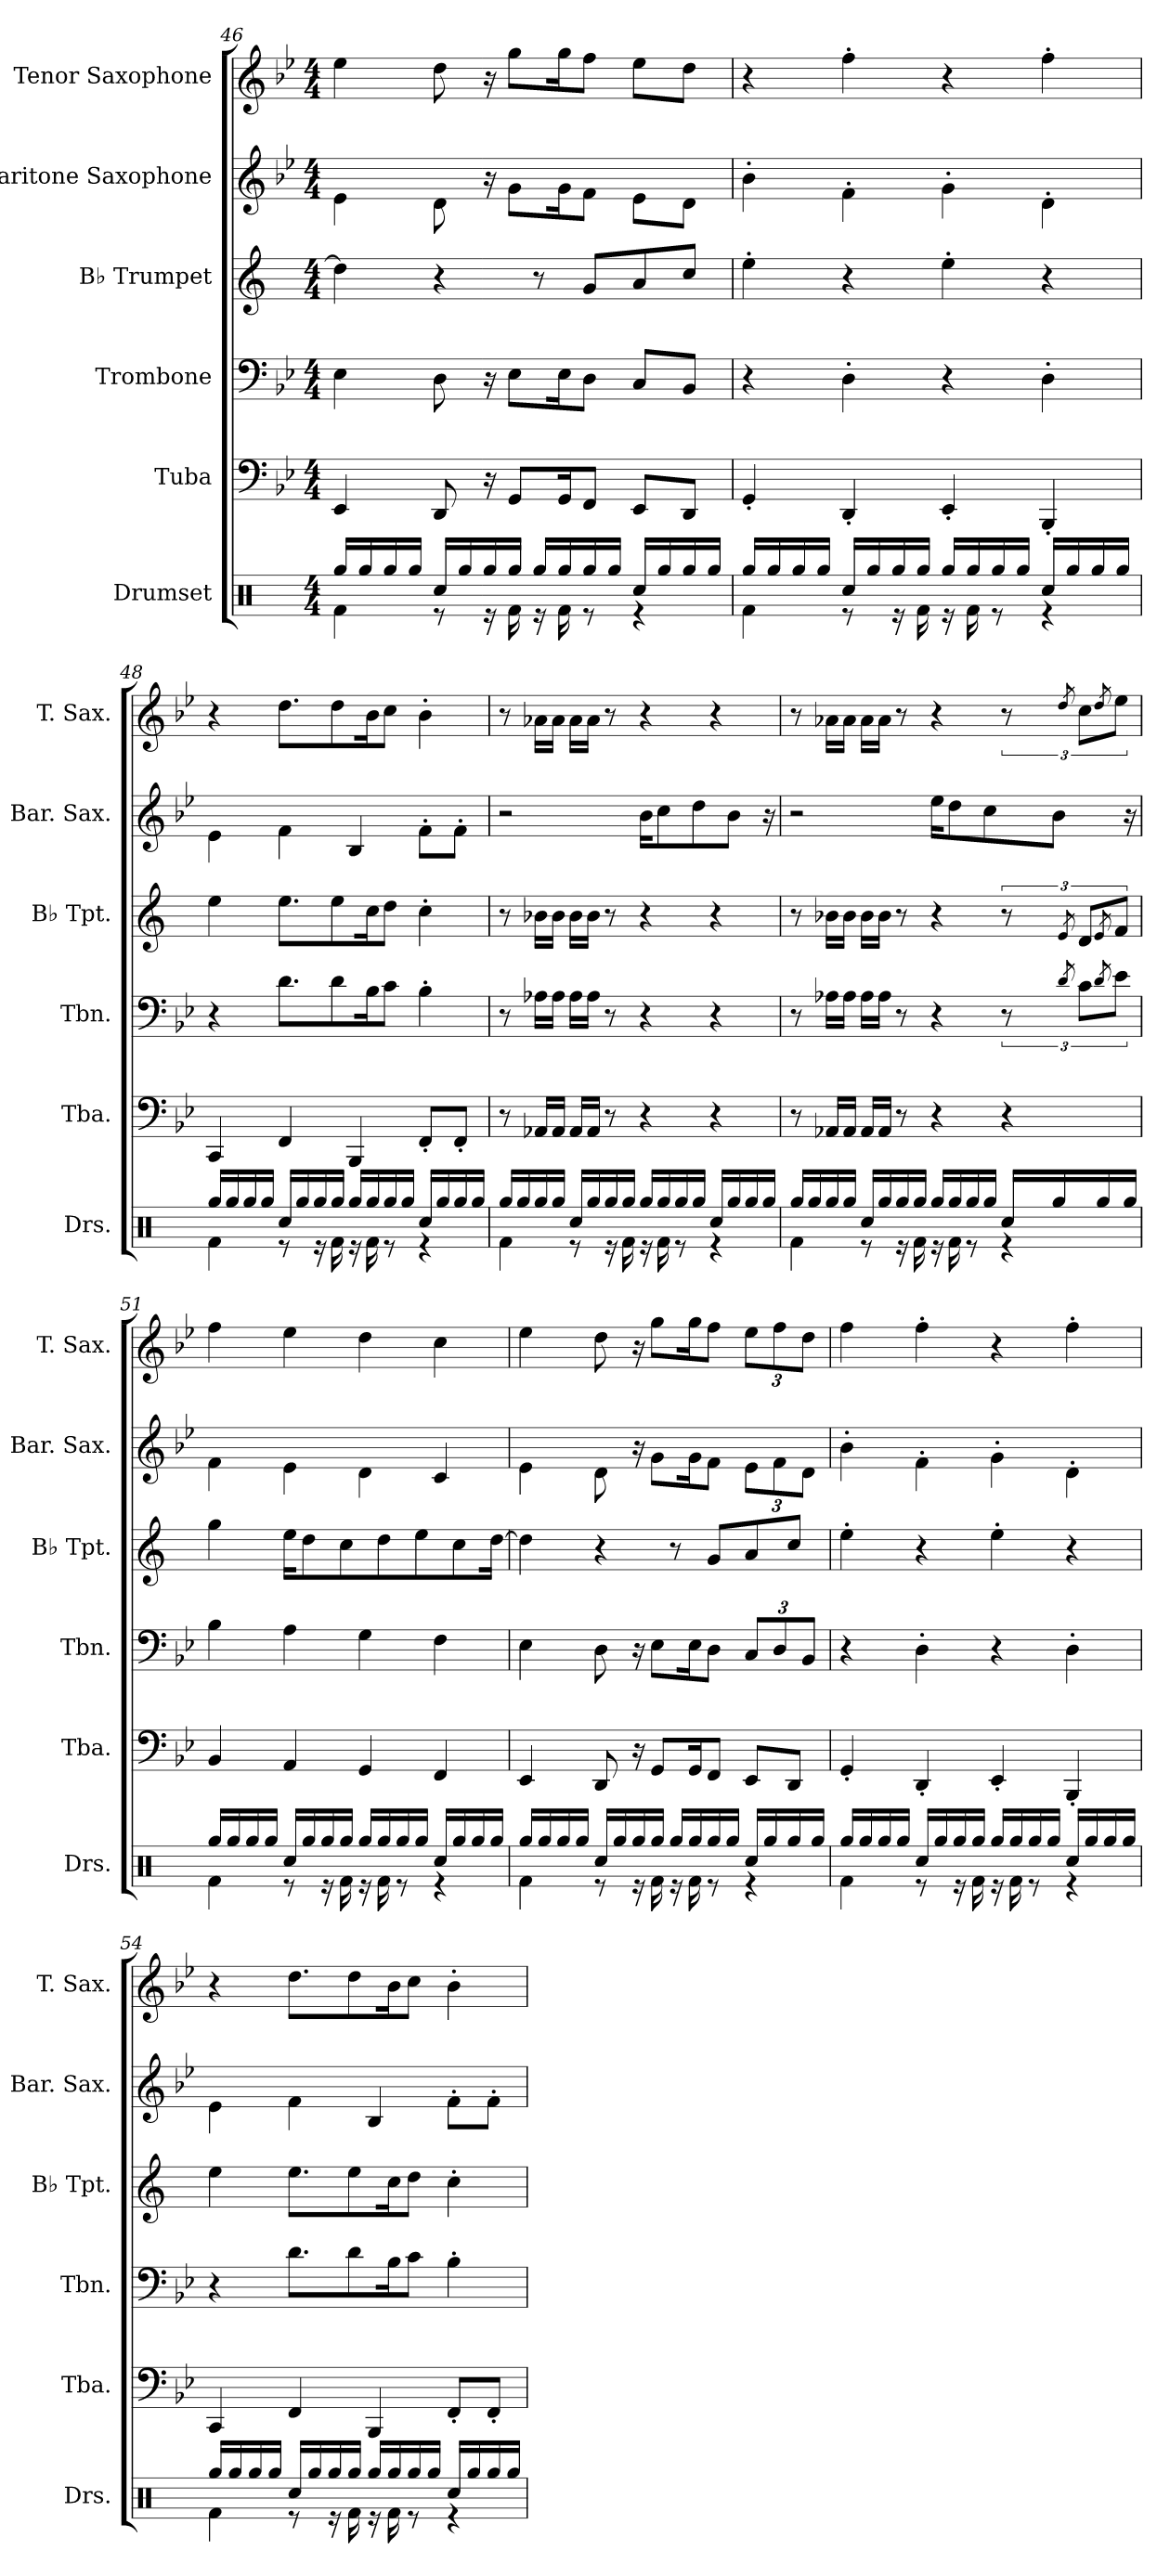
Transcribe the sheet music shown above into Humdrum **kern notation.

**kern	**kern	**kern	**kern	**kern	**kern
*part6	*part5	*part4	*part3	*part2	*part1
*staff6	*staff5	*staff4	*staff3	*staff2	*staff1
*I"Drumset	*I"Tuba	*I"Trombone	*I"B♭ Trumpet	*I"Baritone Saxophone	*I"Tenor Saxophone
*I'Drs.	*I'Tba.	*I'Tbn.	*I'B♭ Tpt.	*I'Bar. Sax.	*I'T. Sax.
*clefX	*clefF4	*clefF4	*clefG2	*clefG2	*clefG2
*	*	*	*ITrd1c2	*ITrd12c21	*ITrd8c14
*k[]	*k[b-e-]	*k[b-e-]	*k[b-e-]	*k[b-e-]	*k[b-e-]
*M4/4	*M4/4	*M4/4	*M4/4	*M4/4	*M4/4
=46	=46	=46	=46	=46	=46
*^	*	*	*	*	*
16Rgg/LL	4Rf\	4EE-/	4E-\	4cc\]	4E-\	4e-\
16Rgg/	.	.	.	.	.	.
16Rgg/	.	.	.	.	.	.
16Rgg/JJ	.	.	.	.	.	.
16Rcc/LL	8r	8DD/	8D\	4r	8D\	8d\
16Rgg/	.	.	.	.	.	.
16Rgg/	16r	16r	16r	.	16r	16r
16Rgg/JJ	16Rf\	8GG/L	8E-\L	.	8G\L	8g\L
16Rgg/LL	16r	.	.	8r	.	.
16Rgg/	16Rf\	16GG/K	16E-\K	.	16G\K	16g\K
16Rgg/	8r	8FF/J	8D\J	8f/L	8F\J	8f\J
16Rgg/JJ	.	.	.	.	.	.
16Rcc/LL	4r	8EE-/L	8C/L	8g/	8E-\L	8e-\L
16Rgg/	.	.	.	.	.	.
16Rgg/	.	8DD/J	8BB-/J	8b-/J	8D\J	8d\J
16Rgg/JJ	.	.	.	.	.	.
!!LO:PB:g=z
=47	=47	=47	=47	=47	=47	=47
16Rgg/LL	4Rf\	4GG'/	4r	4dd'\	4B-'\	4r
16Rgg/	.	.	.	.	.	.
16Rgg/	.	.	.	.	.	.
16Rgg/JJ	.	.	.	.	.	.
16Rcc/LL	8r	4DD'/	4D'\	4r	4F'\	4f'\
16Rgg/	.	.	.	.	.	.
16Rgg/	16r	.	.	.	.	.
16Rgg/JJ	16Rf\	.	.	.	.	.
16Rgg/LL	16r	4EE-'/	4r	4dd'\	4G'\	4r
16Rgg/	16Rf\	.	.	.	.	.
16Rgg/	8r	.	.	.	.	.
16Rgg/JJ	.	.	.	.	.	.
16Rcc/LL	4r	4BBB-'/	4D'\	4r	4D'\	4f'\
16Rgg/	.	.	.	.	.	.
16Rgg/	.	.	.	.	.	.
16Rgg/JJ	.	.	.	.	.	.
=48	=48	=48	=48	=48	=48	=48
16Rgg/LL	4Rf\	4CC/	4r	4dd\	4E-\	4r
16Rgg/	.	.	.	.	.	.
16Rgg/	.	.	.	.	.	.
16Rgg/JJ	.	.	.	.	.	.
16Rcc/LL	8r	4FF/	8.d\L	8.dd\L	4F\	8.d\L
16Rgg/	.	.	.	.	.	.
16Rgg/	16r	.	.	.	.	.
16Rgg/JJ	16Rf\	.	8d\	8dd\	.	8d\
16Rgg/LL	16r	4BBB-/	.	.	4BB-/	.
16Rgg/	16Rf\	.	16B-\K	16b-\K	.	16B-\K
16Rgg/	8r	.	8c\J	8cc\J	.	8c\J
16Rgg/JJ	.	.	.	.	.	.
16Rcc/LL	4r	8FF'/L	4B-'\	4b-'\	8F'\L	4B-'\
16Rgg/	.	.	.	.	.	.
16Rgg/	.	8FF'/J	.	.	8F'\J	.
16Rgg/JJ	.	.	.	.	.	.
!!LO:LB:g=z
=49	=49	=49	=49	=49	=49	=49
16Rgg/LL	4Rf\	8r	8r	8r	2r	8r
16Rgg/	.	.	.	.	.	.
16Rgg/	.	16AA-X/LL	16A-X\LL	16a-X\LL	.	16A-X\LL
16Rgg/JJ	.	16AA-/JJ	16A-\JJ	16a-\JJ	.	16A-\JJ
16Rcc/LL	8r	16AA-/LL	16A-\LL	16a-\LL	.	16A-\LL
16Rgg/	.	16AA-/JJ	16A-\JJ	16a-\JJ	.	16A-\JJ
16Rgg/	16r	8r	8r	8r	.	8r
16Rgg/JJ	16Rf\	.	.	.	.	.
16Rgg/LL	16r	4r	4r	4r	16B-\KL	4r
16Rgg/	16Rf\	.	.	.	8c\	.
16Rgg/	8r	.	.	.	.	.
16Rgg/JJ	.	.	.	.	8d\	.
16Rcc/LL	4r	4r	4r	4r	.	4r
16Rgg/	.	.	.	.	8B-\J	.
16Rgg/	.	.	.	.	.	.
16Rgg/JJ	.	.	.	.	16r	.
=50	=50	=50	=50	=50	=50	=50
16Rgg/LL	4Rf\	8r	8r	8r	2r	8r
16Rgg/	.	.	.	.	.	.
16Rgg/	.	16AA-X/LL	16A-X\LL	16a-X\LL	.	16A-X\LL
16Rgg/JJ	.	16AA-/JJ	16A-\JJ	16a-\JJ	.	16A-\JJ
16Rcc/LL	8r	16AA-/LL	16A-\LL	16a-\LL	.	16A-\LL
16Rgg/	.	16AA-/JJ	16A-\JJ	16a-\JJ	.	16A-\JJ
16Rgg/	16r	8r	8r	8r	.	8r
16Rgg/JJ	16Rf\	.	.	.	.	.
16Rgg/LL	16r	4r	4r	4r	16e-\KL	4r
16Rgg/	16Rf\	.	.	.	8d\	.
16Rgg/	8r	.	.	.	.	.
16Rgg/JJ	.	.	.	.	8c\	.
16Rcc/LL	4r	4r	12r	12r	.	12r
16Rgg/	.	.	.	.	8B-\J	.
.	.	.	8qd/	8qd/	.	8qd/
.	.	.	12c\L	12c/L	.	12c\L
16Rgg/	.	.	.	.	.	.
.	.	.	8qd/	8qd/	.	8qd/
.	.	.	12e-\J	12e-/J	.	12e-\J
16Rgg/JJ	.	.	.	.	16r	.
!!LO:PB:g=z
=51	=51	=51	=51	=51	=51	=51
16Rgg/LL	4Rf\	4BB-/	4B-\	4ff\	4F\	4f\
16Rgg/	.	.	.	.	.	.
16Rgg/	.	.	.	.	.	.
16Rgg/JJ	.	.	.	.	.	.
16Rcc/LL	8r	4AA/	4A\	16dd\KL	4E-\	4e-\
16Rgg/	.	.	.	8cc\	.	.
16Rgg/	16r	.	.	.	.	.
16Rgg/JJ	16Rf\	.	.	8b-\	.	.
16Rgg/LL	16r	4GG/	4G\	.	4D\	4d\
16Rgg/	16Rf\	.	.	8cc\	.	.
16Rgg/	8r	.	.	.	.	.
16Rgg/JJ	.	.	.	8dd\	.	.
16Rcc/LL	4r	4FF/	4F\	.	4C/	4c\
16Rgg/	.	.	.	8b-\	.	.
16Rgg/	.	.	.	.	.	.
16Rgg/JJ	.	.	.	[16cc\Jk	.	.
=52	=52	=52	=52	=52	=52	=52
16Rgg/LL	4Rf\	4EE-/	4E-\	4cc\]	4E-\	4e-\
16Rgg/	.	.	.	.	.	.
16Rgg/	.	.	.	.	.	.
16Rgg/JJ	.	.	.	.	.	.
16Rcc/LL	8r	8DD/	8D\	4r	8D\	8d\
16Rgg/	.	.	.	.	.	.
16Rgg/	16r	16r	16r	.	16r	16r
16Rgg/JJ	16Rf\	8GG/L	8E-\L	.	8G\L	8g\L
16Rgg/LL	16r	.	.	8r	.	.
16Rgg/	16Rf\	16GG/K	16E-\K	.	16G\K	16g\K
16Rgg/	8r	8FF/J	8D\J	8f/L	8F\J	8f\J
16Rgg/JJ	.	.	.	.	.	.
*	*	*	*Xbrackettup	*	*Xbrackettup	*Xbrackettup
16Rcc/LL	4r	8EE-/L	12C/L	8g/	12E-\L	12e-\L
16Rgg/	.	.	.	.	.	.
.	.	.	12D/	.	12F\	12f\
16Rgg/	.	8DD/J	.	8b-/J	.	.
.	.	.	12BB-/J	.	12D\J	12d\J
16Rgg/JJ	.	.	.	.	.	.
!!LO:LB:g=z
=53	=53	=53	=53	=53	=53	=53
16Rgg/LL	4Rf\	4GG'/	4r	4dd'\	4B-'\	4f\
16Rgg/	.	.	.	.	.	.
16Rgg/	.	.	.	.	.	.
16Rgg/JJ	.	.	.	.	.	.
16Rcc/LL	8r	4DD'/	4D'\	4r	4F'\	4f'\
16Rgg/	.	.	.	.	.	.
16Rgg/	16r	.	.	.	.	.
16Rgg/JJ	16Rf\	.	.	.	.	.
16Rgg/LL	16r	4EE-'/	4r	4dd'\	4G'\	4r
16Rgg/	16Rf\	.	.	.	.	.
16Rgg/	8r	.	.	.	.	.
16Rgg/JJ	.	.	.	.	.	.
16Rcc/LL	4r	4BBB-'/	4D'\	4r	4D'\	4f'\
16Rgg/	.	.	.	.	.	.
16Rgg/	.	.	.	.	.	.
16Rgg/JJ	.	.	.	.	.	.
=54	=54	=54	=54	=54	=54	=54
16Rgg/LL	4Rf\	4CC/	4r	4dd\	4E-\	4r
16Rgg/	.	.	.	.	.	.
16Rgg/	.	.	.	.	.	.
16Rgg/JJ	.	.	.	.	.	.
16Rcc/LL	8r	4FF/	8.d\L	8.dd\L	4F\	8.d\L
16Rgg/	.	.	.	.	.	.
16Rgg/	16r	.	.	.	.	.
16Rgg/JJ	16Rf\	.	8d\	8dd\	.	8d\
16Rgg/LL	16r	4BBB-/	.	.	4BB-/	.
16Rgg/	16Rf\	.	16B-\K	16b-\K	.	16B-\K
16Rgg/	8r	.	8c\J	8cc\J	.	8c\J
16Rgg/JJ	.	.	.	.	.	.
16Rcc/LL	4r	8FF'/L	4B-'\	4b-'\	8F'\L	4B-'\
16Rgg/	.	.	.	.	.	.
16Rgg/	.	8FF'/J	.	.	8F'\J	.
16Rgg/JJ	.	.	.	.	.	.
*v	*v	*	*	*	*	*
=	=	=	=	=	=
*-	*-	*-	*-	*-	*-
